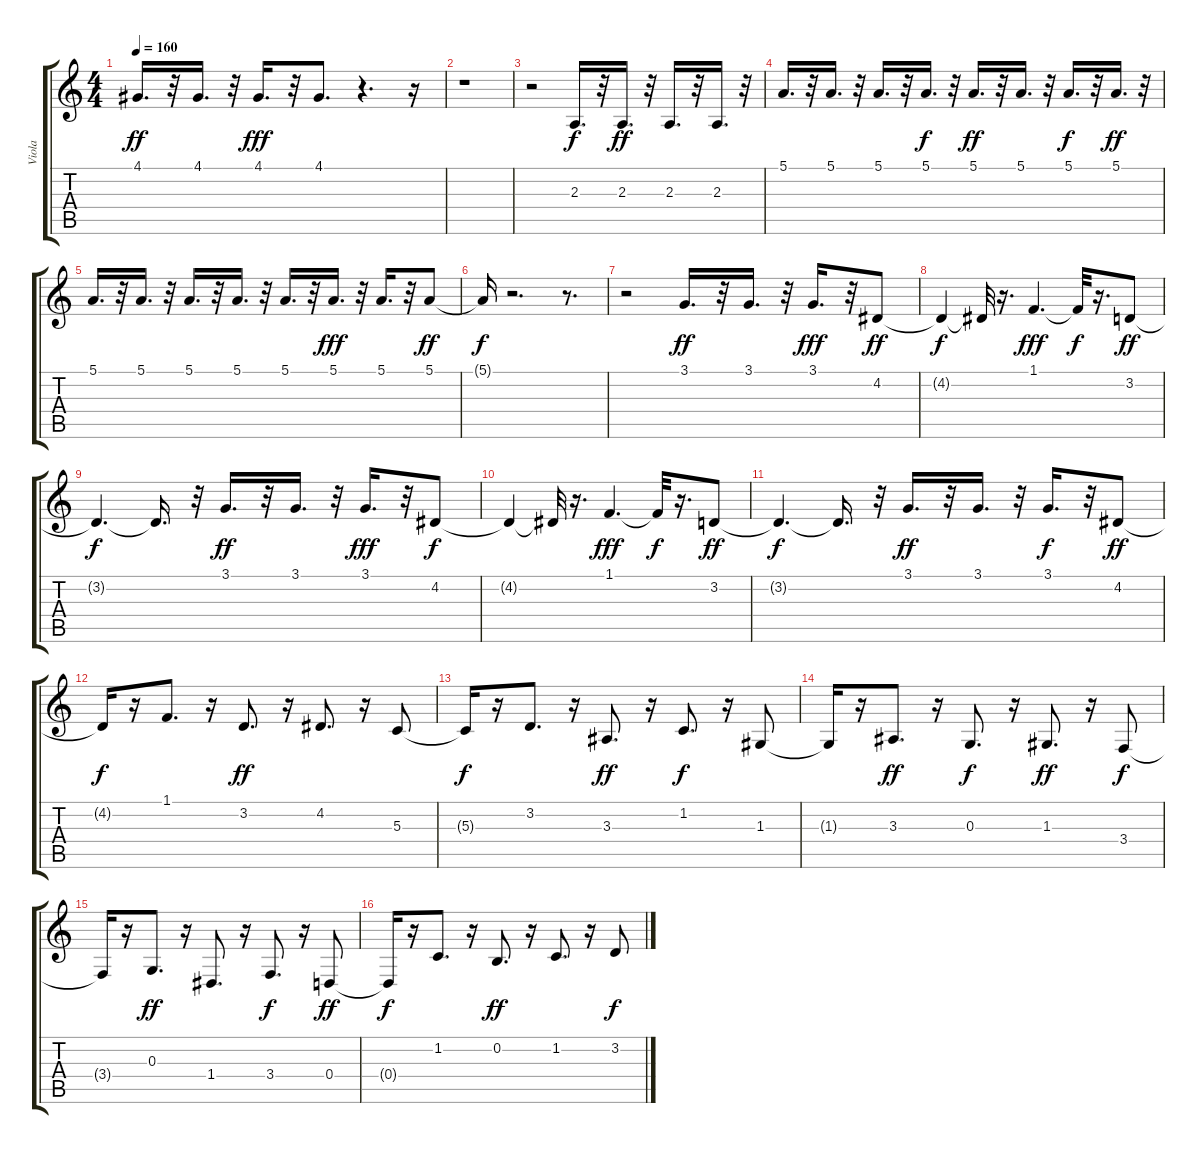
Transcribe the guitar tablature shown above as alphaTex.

\track ("Viola" "Viola") {instrument viola}
\staff {score tabs}
\tuning (E4 B3 G3 D3 A2 E2) {hide}
\ts (4 4)
\tempo 160
\clef g2
\ks c
4.1.16{d dy ff} r.32 4.1.16{d} r.32 4.1.16{d dy fff} r.32 4.1.8{d} r.4{d} r.16 |
r.1 |
r.2 2.3.16{d dy f} r.32 2.3.16{d dy ff} r.32 2.3.16{d} r.32 2.3.16{d} r.32 |
5.1.16{d} r.32 5.1.16{d} r.32 5.1.16{d} r.32 5.1.16{d dy f} r.32 5.1.16{d dy ff} r.32 5.1.16{d} r.32 5.1.16{d dy f} r.32 5.1.16{d dy ff} r.32 |
5.1.16{d} r.32 5.1.16{d} r.32 5.1.16{d} r.32 5.1.16{d} r.32 5.1.16{d} r.32 5.1.16{d dy fff} r.32 5.1.16{d} r.32 5.1.8{dy ff} |
5.1{t}.16{dy f} r.2{d} r.8{d} |
r.2 3.1.16{d dy ff} r.32 3.1.16{d} r.32 3.1.16{d dy fff} r.32 4.2.8{dy ff} |
4.2{t}.4{dy f} 4.2{t}.32 r.16{d} 1.1.4{d dy fff} 1.1{t}.32{dy f} r.16{d} 3.2.8{dy ff} |
3.2{t}.4{d dy f} 3.2{t}.16{d} r.32 3.1.16{d dy ff} r.32 3.1.16{d} r.32 3.1.16{d dy fff} r.32 4.2.8{dy f} |
4.2{t}.4 4.2{t}.32 r.16{d} 1.1.4{d dy fff} 1.1{t}.32{dy f} r.16{d} 3.2.8{dy ff} |
3.2{t}.4{d dy f} 3.2{t}.16{d} r.32 3.1.16{d dy ff} r.32 3.1.16{d} r.32 3.1.16{d dy f} r.32 4.2.8{dy ff} |
4.2{t}.16{dy f} r.16 1.1.8{d} r.16 3.2.8{d dy ff} r.16 4.2.8{d} r.16 5.3.8 |
5.3{t}.16{dy f} r.16 3.2.8{d} r.16 3.3.8{d dy ff} r.16 1.2.8{d dy f} r.16 1.3.8 |
1.3{t}.16 r.16 3.3.8{d dy ff} r.16 0.3.8{d dy f} r.16 1.3.8{d dy ff} r.16 3.4.8{dy f} |
3.4{t}.16 r.16 0.3.8{d dy ff} r.16 1.4.8{d} r.16 3.4.8{d dy f} r.16 0.4.8{dy ff} |
0.4{t}.16{dy f} r.16 1.2.8{d} r.16 0.2.8{d dy ff} r.16 1.2.8{d} r.16 3.2.8{dy f}
